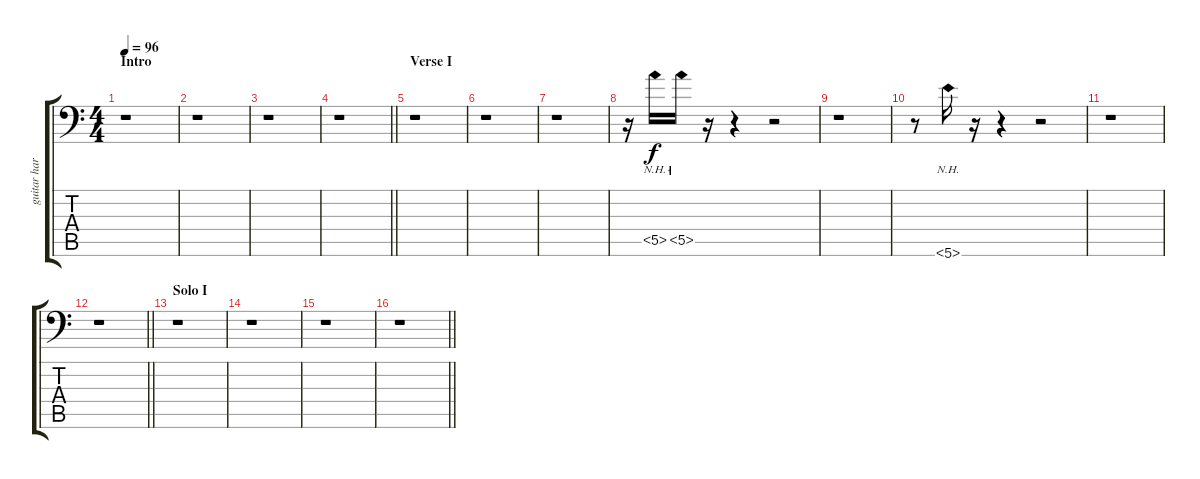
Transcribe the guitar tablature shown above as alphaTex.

\track ("guitar harmonics" "guitar har") {instrument guitarharmonics}
\staff {score tabs}
\tuning (E3 B2 G2 D2 A1 E1) {hide}
\ts (4 4)
\section ("" "Intro")
\tempo 96
\clef f4
\ks c
r.1{dy f instrument guitarharmonics} |
r.1 |
r.1 |
\barLineRight lightlight
r.1 |
\section ("" "Verse I")
r.1 |
r.1 |
r.1 |
r.16 5.5{nh}.16 5.5{nh}.16 r.16 r.4 r.2 |
r.1 |
r.8 5.6{nh}.16 r.16 r.4 r.2 |
r.1 |
\barLineRight lightlight
r.1 |
\section ("" "Solo I")
r.1 |
r.1 |
r.1 |
\barLineRight lightlight
r.1
